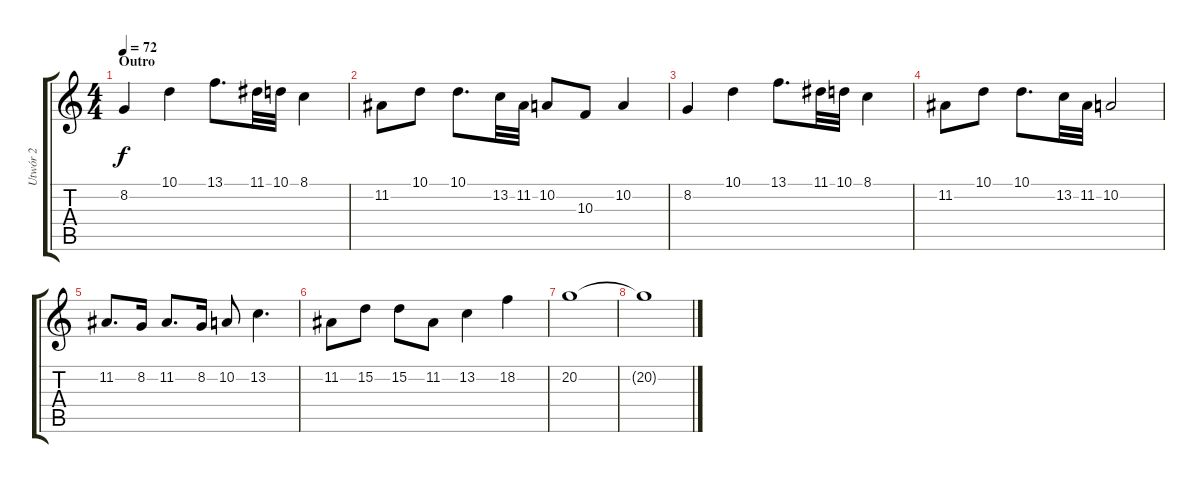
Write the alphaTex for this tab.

\track ("Utwór 2" "Utwór 2") {instrument cello}
\staff {score tabs}
\tuning (E4 B3 G3 D3 A2 E2) {hide}
\ts (4 4)
\section ("" "Outro")
\tempo 72
\clef g2
\ks c
8.2.4{dy f} 10.1.4 13.1.8{d} 11.1.32 10.1.32 8.1.4 |
11.2.8 10.1.8 10.1.8{d} 13.2.32 11.2.32 10.2.8 10.3.8 10.2.4 |
8.2.4 10.1.4 13.1.8{d} 11.1.32 10.1.32 8.1.4 |
11.2.8 10.1.8 10.1.8{d} 13.2.32 11.2.32 10.2.2 |
11.2.8{d} 8.2.16 11.2.8{d} 8.2.16 10.2.8 13.2.4{d} |
11.2.8 15.2.8 15.2.8 11.2.8 13.2.4 18.2.4 |
20.2.1 |
20.2{t}.1
